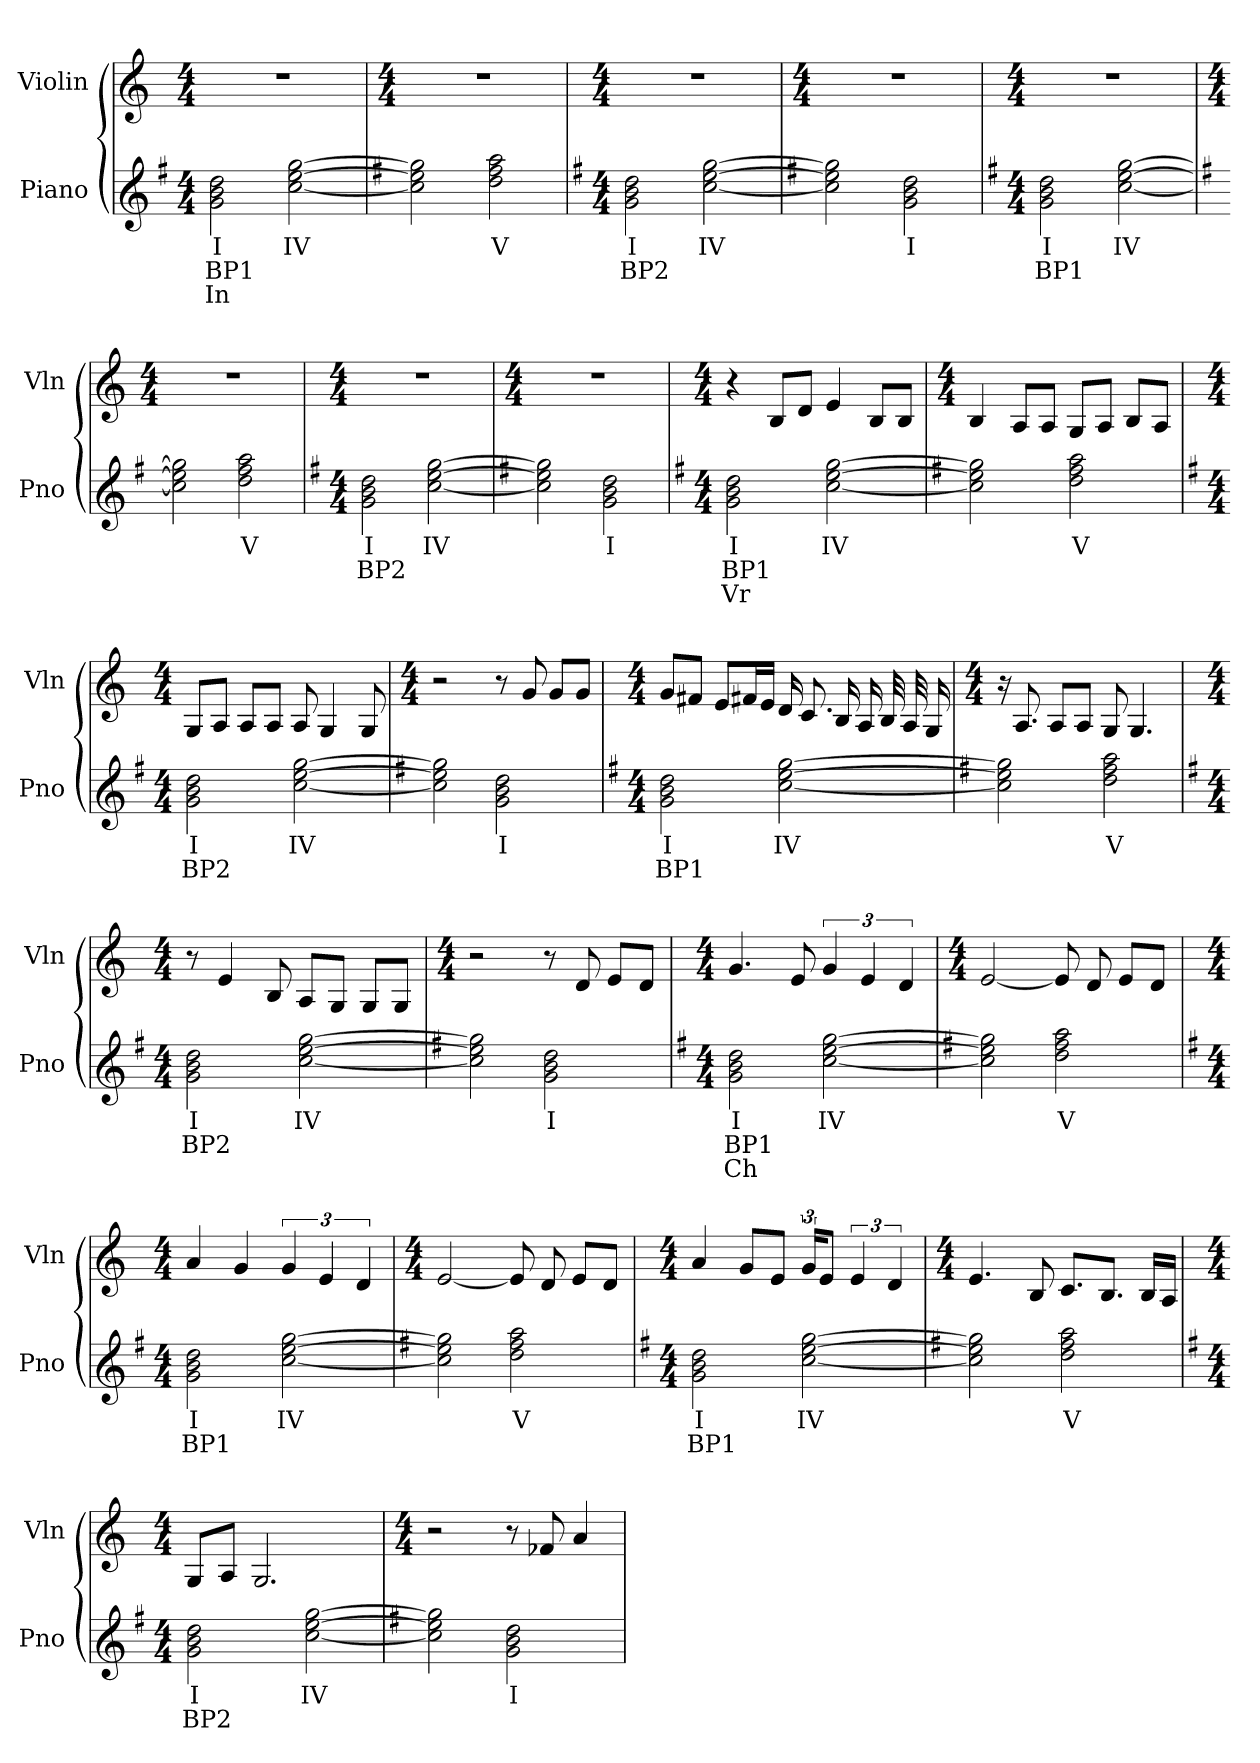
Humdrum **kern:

**kern	**text	**text	**text	**kern
*part2	*part2	*part2	*part2	*part1
*staff2	*staff2	*staff2	*staff2	*staff1
*I"Piano	*	*	*	*I"Violin
*I'Pno	*	*	*	*I'Vln
*k[f#]	*	*	*	*
*G:	*	*	*	*
*M4/4	*	*	*	*M4/4
=	=	=	=	=
2g 2b 2dd	I	BP1	In	1r
[2cc [2ee [2gg	IV	.	.	.
=	=	=	=	=
*k[f#]	*	*	*	*
*G:	*	*	*	*
*	*	*	*	*M4/4
2cc] 2ee] 2gg]	.	.	.	1r
2dd 2ff# 2aa	V	.	.	.
=	=	=	=	=
*k[f#]	*	*	*	*
*G:	*	*	*	*
*M4/4	*	*	*	*M4/4
2g 2b 2dd	I	BP2	.	1r
[2cc [2ee [2gg	IV	.	.	.
=	=	=	=	=
*k[f#]	*	*	*	*
*G:	*	*	*	*
*	*	*	*	*M4/4
2cc] 2ee] 2gg]	.	.	.	1r
2g 2b 2dd	I	.	.	.
=	=	=	=	=
*k[f#]	*	*	*	*
*G:	*	*	*	*
*M4/4	*	*	*	*M4/4
2g 2b 2dd	I	BP1	.	1r
[2cc [2ee [2gg	IV	.	.	.
=	=	=	=	=
*k[f#]	*	*	*	*
*G:	*	*	*	*
*	*	*	*	*M4/4
2cc] 2ee] 2gg]	.	.	.	1r
2dd 2ff# 2aa	V	.	.	.
=	=	=	=	=
*k[f#]	*	*	*	*
*G:	*	*	*	*
*M4/4	*	*	*	*M4/4
2g 2b 2dd	I	BP2	.	1r
[2cc [2ee [2gg	IV	.	.	.
=	=	=	=	=
*k[f#]	*	*	*	*
*G:	*	*	*	*
*	*	*	*	*M4/4
2cc] 2ee] 2gg]	.	.	.	1r
2g 2b 2dd	I	.	.	.
=	=	=	=	=
*k[f#]	*	*	*	*
*G:	*	*	*	*
*M4/4	*	*	*	*M4/4
2g 2b 2dd	I	BP1	Vr	4r
.	.	.	.	8BL
.	.	.	.	8dJ
[2cc [2ee [2gg	IV	.	.	4e
.	.	.	.	8BL
.	.	.	.	8BJ
=	=	=	=	=
*k[f#]	*	*	*	*
*G:	*	*	*	*
*	*	*	*	*M4/4
2cc] 2ee] 2gg]	.	.	.	4B
.	.	.	.	8AL
.	.	.	.	8AJ
2dd 2ff# 2aa	V	.	.	8GL
.	.	.	.	8AJ
.	.	.	.	8BL
.	.	.	.	8AJ
=	=	=	=	=
*k[f#]	*	*	*	*
*G:	*	*	*	*
*M4/4	*	*	*	*M4/4
2g 2b 2dd	I	BP2	.	8GL
.	.	.	.	8AJ
.	.	.	.	8AL
.	.	.	.	8AJ
[2cc [2ee [2gg	IV	.	.	8A
.	.	.	.	4G
.	.	.	.	8G
=	=	=	=	=
*k[f#]	*	*	*	*
*G:	*	*	*	*
*	*	*	*	*M4/4
2cc] 2ee] 2gg]	.	.	.	2r
2g 2b 2dd	I	.	.	8r
.	.	.	.	8g
.	.	.	.	8gL
.	.	.	.	8gJ
=	=	=	=	=
*k[f#]	*	*	*	*
*G:	*	*	*	*
*M4/4	*	*	*	*M4/4
2g 2b 2dd	I	BP1	.	8gL
.	.	.	.	8f#XJ
.	.	.	.	8eL
.	.	.	.	16f#XL
.	.	.	.	16eJJ
[2cc [2ee [2gg	IV	.	.	16dLL
.	.	.	.	8.cJ
.	.	.	.	16BLL
.	.	.	.	16AJ
.	.	.	.	32BLL
.	.	.	.	32AJ
.	.	.	.	16GJJ
=	=	=	=	=
*k[f#]	*	*	*	*
*G:	*	*	*	*
*	*	*	*	*M4/4
2cc] 2ee] 2gg]	.	.	.	16r
.	.	.	.	8.A
.	.	.	.	8AL
.	.	.	.	8AJ
2dd 2ff# 2aa	V	.	.	8G
.	.	.	.	4.G
=	=	=	=	=
*k[f#]	*	*	*	*
*G:	*	*	*	*
*M4/4	*	*	*	*M4/4
2g 2b 2dd	I	BP2	.	8r
.	.	.	.	4e
.	.	.	.	8B
[2cc [2ee [2gg	IV	.	.	8AL
.	.	.	.	8GJ
.	.	.	.	8GL
.	.	.	.	8GJ
=	=	=	=	=
*k[f#]	*	*	*	*
*G:	*	*	*	*
*	*	*	*	*M4/4
2cc] 2ee] 2gg]	.	.	.	2r
2g 2b 2dd	I	.	.	8r
.	.	.	.	8d
.	.	.	.	8eL
.	.	.	.	8dJ
=	=	=	=	=
*k[f#]	*	*	*	*
*G:	*	*	*	*
*M4/4	*	*	*	*M4/4
2g 2b 2dd	I	BP1	Ch	4.g
.	.	.	.	8e
[2cc [2ee [2gg	IV	.	.	6g
.	.	.	.	6e
.	.	.	.	6d
=	=	=	=	=
*k[f#]	*	*	*	*
*G:	*	*	*	*
*	*	*	*	*M4/4
2cc] 2ee] 2gg]	.	.	.	[2e
2dd 2ff# 2aa	V	.	.	8e]
.	.	.	.	8d
.	.	.	.	8eL
.	.	.	.	8dJ
=	=	=	=	=
*k[f#]	*	*	*	*
*G:	*	*	*	*
*M4/4	*	*	*	*M4/4
2g 2b 2dd	I	BP1	.	4a
.	.	.	.	4g
[2cc [2ee [2gg	IV	.	.	6g
.	.	.	.	6e
.	.	.	.	6d
=	=	=	=	=
*k[f#]	*	*	*	*
*G:	*	*	*	*
*	*	*	*	*M4/4
2cc] 2ee] 2gg]	.	.	.	[2e
2dd 2ff# 2aa	V	.	.	8e]
.	.	.	.	8d
.	.	.	.	8eL
.	.	.	.	8dJ
=	=	=	=	=
*k[f#]	*	*	*	*
*G:	*	*	*	*
*M4/4	*	*	*	*M4/4
2g 2b 2dd	I	BP1	.	4a
.	.	.	.	8gL
.	.	.	.	8eJ
[2cc [2ee [2gg	IV	.	.	24gKL
.	.	.	.	8eJ
.	.	.	.	6e
.	.	.	.	6d
=	=	=	=	=
*k[f#]	*	*	*	*
*G:	*	*	*	*
*	*	*	*	*M4/4
2cc] 2ee] 2gg]	.	.	.	4.e
.	.	.	.	8B
2dd 2ff# 2aa	V	.	.	8.cL
.	.	.	.	8.BJ
.	.	.	.	16BLL
.	.	.	.	16AJJ
=	=	=	=	=
*k[f#]	*	*	*	*
*G:	*	*	*	*
*M4/4	*	*	*	*M4/4
2g 2b 2dd	I	BP2	.	8GL
.	.	.	.	8AJ
.	.	.	.	2.G
[2cc [2ee [2gg	IV	.	.	.
=	=	=	=	=
*k[f#]	*	*	*	*
*G:	*	*	*	*
*	*	*	*	*M4/4
2cc] 2ee] 2gg]	.	.	.	2r
2g 2b 2dd	I	.	.	8r
.	.	.	.	8f-X
.	.	.	.	4a
=	=	=	=	=
*-	*-	*-	*-	*-
